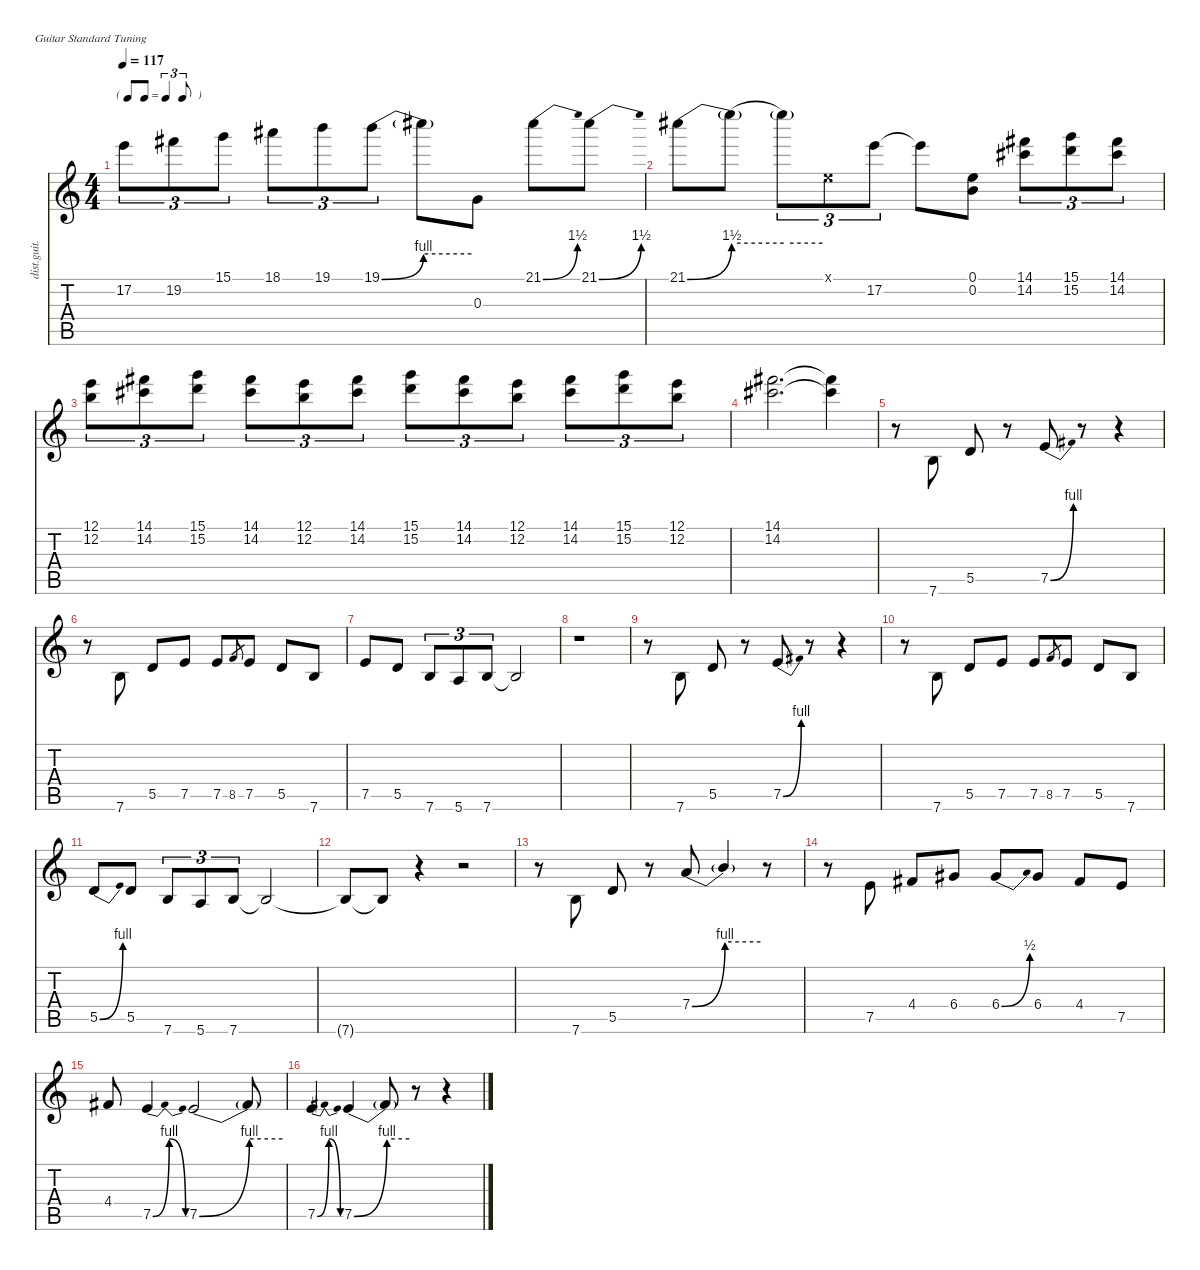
\defaultSystemsLayout 4
\hideDynamics
\bracketExtendMode nobrackets
\otherSystemsTrackNameOrientation horizontal
\track ("Guitare Solo" "dist.guit.") {instrument distortionguitar}
\staff {score tabs}
\tuning (E4 B3 G3 D3 A2 E2)
\ts (4 4)
\tf triplet8th
\tempo 117
\clef g2
\ks c
17.2.8{tu (3 2) dy f beam Down} 19.2{acc #}.8{tu (3 2) beam Down} 15.1.8{tu (3 2) beam Down} 18.1{acc #}.8{tu (3 2) beam Down} 19.1.8{tu (3 2) beam Down} 19.1{be (bend 0 0 60 4)}.8{tu (3 2) beam Down} 19.1{be (hold 0 4 60 4) t}.8{beam Down} 0.3.8{beam Down} 21.1{be (bend 0 0 30 6) acc #}.8{beam Down} 21.1{be (bend 0 0 30 6) acc #}.8{beam Down} |
21.1{be (bend 0 0 60 6) acc #}.8{beam Down} 21.1{be (hold 0 6 60 6) t}.8{beam Down} 21.1{be (hold 0 6 60 6) t}.8{tu (3 2) beam Down} 0.1{x}.8{tu (3 2) beam Down} 17.2.8{tu (3 2) beam Down} 17.2{t}.8{beam Down} (0.1 0.2).8{beam Down} (14.1{acc #} 14.2{acc #}).8{tu (3 2) beam Down} (15.1 15.2).8{tu (3 2) beam Down} (14.1{acc #} 14.2{acc #}).8{tu (3 2) beam Down} |
(12.1 12.2).8{tu (3 2) beam Down} (14.1{acc #} 14.2{acc #}).8{tu (3 2) beam Down} (15.1 15.2).8{tu (3 2) beam Down} (14.1{acc #} 14.2{acc #}).8{tu (3 2) beam Down} (12.1 12.2).8{tu (3 2) beam Down} (14.1{acc #} 14.2{acc #}).8{tu (3 2) beam Down} (15.1 15.2).8{tu (3 2) beam Down} (14.1{acc #} 14.2{acc #}).8{tu (3 2) beam Down} (12.1 12.2).8{tu (3 2) beam Down} (14.1{acc #} 14.2{acc #}).8{tu (3 2) beam Down} (15.1 15.2).8{tu (3 2) beam Down} (12.1 12.2).8{tu (3 2) beam Down} |
(14.1{acc #} 14.2{acc #}).2{d beam Down} (14.1{t acc #} 14.2{t acc #}).4{beam Down} |
r.8{beam Down} 7.6.8{beam Up} 5.5.8{beam Up} r.8{beam Up} 7.5{be (bend 0 0 30 4)}.8{beam Up} r.8{beam Up} r.4{beam Up} |
r.8{beam Down} 7.6.8{beam Up} 5.5.8{beam Up} 7.5.8{beam Up} 7.5.8{beam Up} 8.5.8{gr dy mf beam Up} 7.5.8{dy f beam Up} 5.5.8{beam Up} 7.6.8{beam Up} |
7.5.8{beam Up} 5.5.8{beam Up} 7.6.8{tu (3 2) beam Up} 5.6.8{tu (3 2) beam Up} 7.6.8{tu (3 2) beam Up} 7.6{t}.2{beam Up} |
r.1{beam Down} |
r.8{beam Down} 7.6.8{beam Up} 5.5.8{beam Up} r.8{beam Up} 7.5{be (bend 0 0 30 4)}.8{beam Up} r.8{beam Up} r.4{beam Up} |
r.8{beam Down} 7.6.8{beam Up} 5.5.8{beam Up} 7.5.8{beam Up} 7.5.8{beam Up} 8.5.8{gr dy mf beam Up} 7.5.8{dy f beam Up} 5.5.8{beam Up} 7.6.8{beam Up} |
5.5{be (bend 0 0 30 4)}.8{beam Up} 5.5.8{beam Up} 7.6.8{tu (3 2) beam Up} 5.6.8{tu (3 2) beam Up} 7.6.8{tu (3 2) beam Up} 7.6{t}.2{beam Up} |
7.6{t}.8{beam Up} 7.6{t}.8{beam Up} r.4{beam Up} r.2{beam Up} |
r.8{beam Down} 7.6.8{beam Up} 5.5.8{beam Up} r.8{beam Up} 7.4{be (bend 0 0 60 4)}.8{beam Up} 7.4{be (hold 0 4 60 4) t}.4{beam Up} r.8{beam Up} |
r.8{beam Down} 7.5.8{beam Up} 4.4{acc #}.8{beam Up} 6.4{acc #}.8{beam Up} 6.4{be (bend 0 0 30 2) acc #}.8{beam Up} 6.4{acc #}.8{beam Up} 4.4{acc #}.8{beam Up} 7.5.8{beam Up} |
4.4{acc #}.8{beam Up} 7.5{be (bendrelease 0 0 15 4 30 4 45 0)}.4{beam Up} 7.5{be (bend 0 0 60 4)}.2{beam Up} 7.5{be (hold 0 4 60 4) t}.8{beam Up} |
7.5{be (bendrelease 0 0 15 4 30 4 45 0)}.4{beam Up} 7.5{be (bend 0 0 60 4)}.4{beam Up} 7.5{be (hold 0 4 60 4) t}.8{beam Up} r.8{beam Up} r.4{beam Up}
